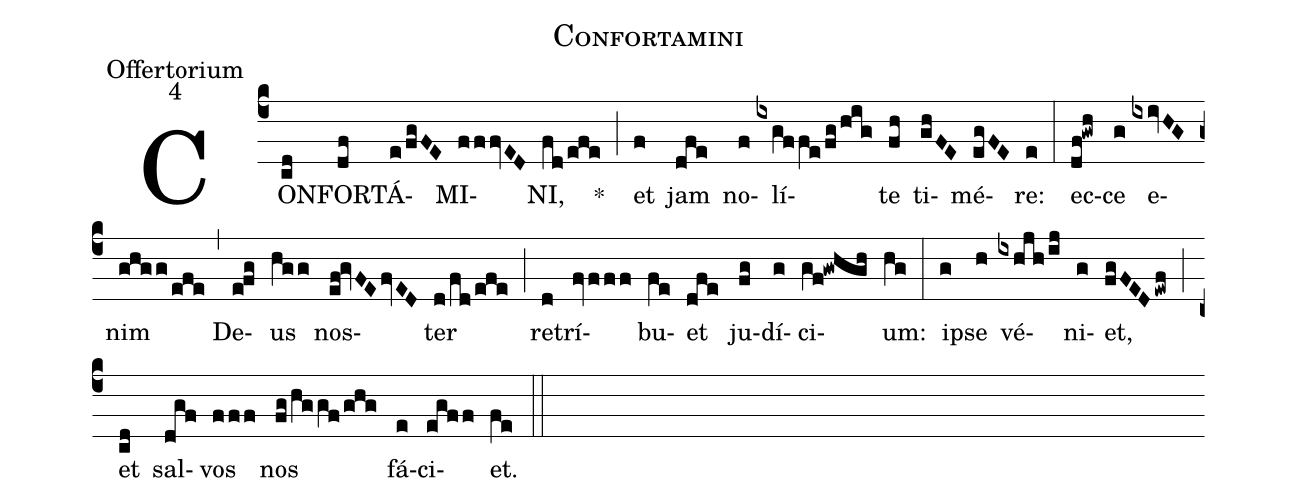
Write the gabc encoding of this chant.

name:Confortamini;
office-part:Offertorium;
mode:4;
%%
(c4) CON(cd)FOR(df)TÁ(e/fgFE)MI(fffvED)NI,(fd/efe) *(;) et(f) jam(dfe) no(f)lí(ixgf/fe/fg/hig)te(fh) ti(ghFE)mé(egFE)re:(e) (:) ec(df!gwh)ce(g) e(ixivHG)nim(ghgg/efe) (,) De(e!fg)us(hgg) nos(ef!gvFEfvED)ter(d/fd/efe) (;) re(d)trí(fvfff)bu(fe)et(dfe) ju(fg)dí(g)ci(gf!gwhgh)um:(hg) (:) ip(g)se(h) vé(ixhjh/ij)ni(g)et,(fgFEDewf) (;) et(cd) sal(dgf)vos(fff) nos(fg/hg/gf/ghg) fá(e)ci(egff)et.(fe) (::)
